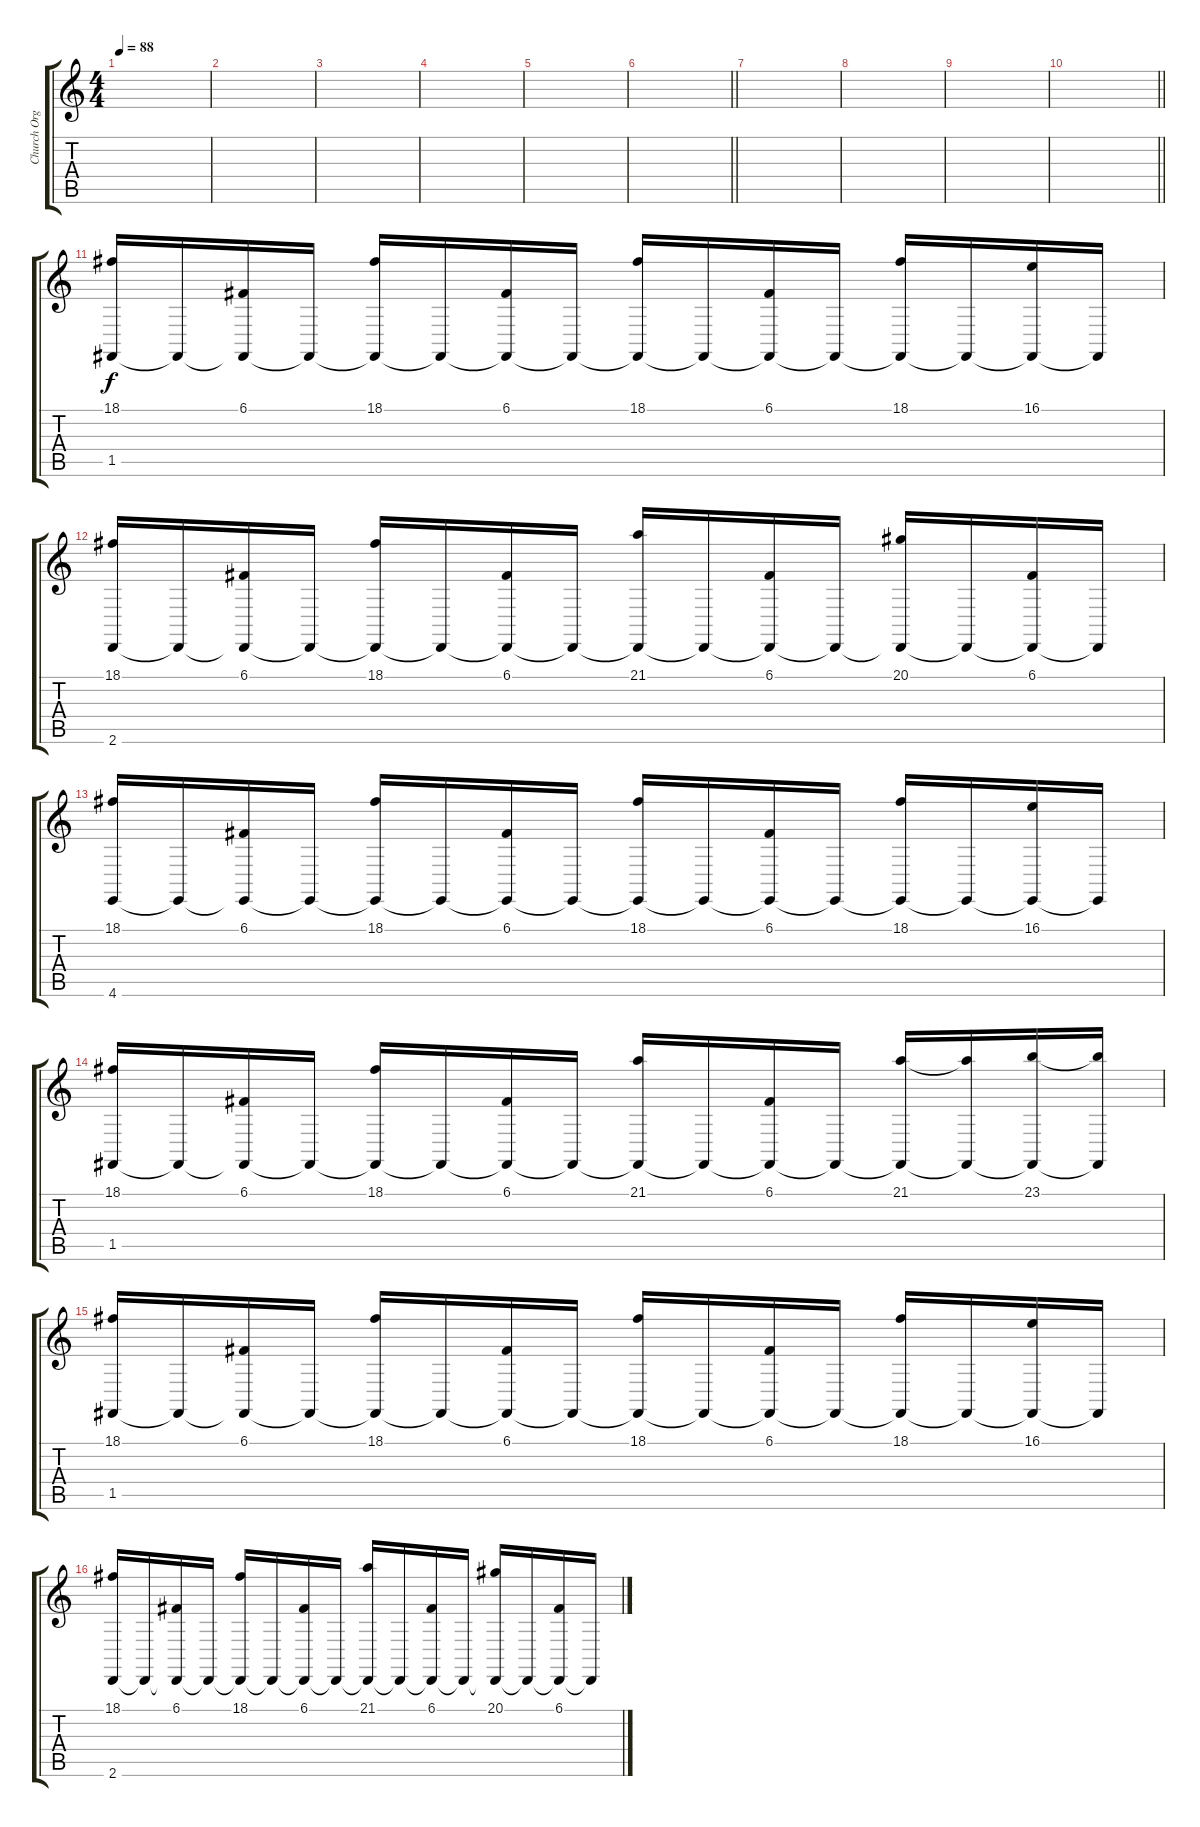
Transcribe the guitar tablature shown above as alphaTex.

\track ("Church Organ" "Church Org") {instrument churchorgan}
\staff {score tabs}
\tuning (C4 G3 Eb3 Bb2 F2 C2) {hide}
\ts (4 4)
\tempo 88
\clef g2
\ks c
|
|
|
|
|
\barLineRight lightlight
|
|
|
|
\barLineRight lightlight
|
(18.1 1.5).16 1.5{t}.16 (6.1 1.5{t}).16 1.5{t}.16 (18.1 1.5{t}).16 1.5{t}.16 (6.1 1.5{t}).16 1.5{t}.16 (18.1 1.5{t}).16 1.5{t}.16 (6.1 1.5{t}).16 1.5{t}.16 (18.1 1.5{t}).16 1.5{t}.16 (16.1 1.5{t}).16 1.5{t}.16 |
(18.1 2.6).16 2.6{t}.16 (6.1 2.6{t}).16 2.6{t}.16 (18.1 2.6{t}).16 2.6{t}.16 (6.1 2.6{t}).16 2.6{t}.16 (21.1 2.6{t}).16 2.6{t}.16 (6.1 2.6{t}).16 2.6{t}.16 (20.1 2.6{t}).16 2.6{t}.16 (6.1 2.6{t}).16 2.6{t}.16 |
(18.1 4.6).16 4.6{t}.16 (6.1 4.6{t}).16 4.6{t}.16 (18.1 4.6{t}).16 4.6{t}.16 (6.1 4.6{t}).16 4.6{t}.16 (18.1 4.6{t}).16 4.6{t}.16 (6.1 4.6{t}).16 4.6{t}.16 (18.1 4.6{t}).16 4.6{t}.16 (16.1 4.6{t}).16 4.6{t}.16 |
(18.1 1.5).16 1.5{t}.16 (6.1 1.5{t}).16 1.5{t}.16 (18.1 1.5{t}).16 1.5{t}.16 (6.1 1.5{t}).16 1.5{t}.16 (21.1 1.5{t}).16 1.5{t}.16 (6.1 1.5{t}).16 1.5{t}.16 (21.1 1.5{t}).16 (21.1{t} 1.5{t}).16 (23.1 1.5{t}).16 (23.1{t} 1.5{t}).16 |
(18.1 1.5).16 1.5{t}.16 (6.1 1.5{t}).16 1.5{t}.16 (18.1 1.5{t}).16 1.5{t}.16 (6.1 1.5{t}).16 1.5{t}.16 (18.1 1.5{t}).16 1.5{t}.16 (6.1 1.5{t}).16 1.5{t}.16 (18.1 1.5{t}).16 1.5{t}.16 (16.1 1.5{t}).16 1.5{t}.16 |
(18.1 2.6).16 2.6{t}.16 (6.1 2.6{t}).16 2.6{t}.16 (18.1 2.6{t}).16 2.6{t}.16 (6.1 2.6{t}).16 2.6{t}.16 (21.1 2.6{t}).16 2.6{t}.16 (6.1 2.6{t}).16 2.6{t}.16 (20.1 2.6{t}).16 2.6{t}.16 (6.1 2.6{t}).16 2.6{t}.16
